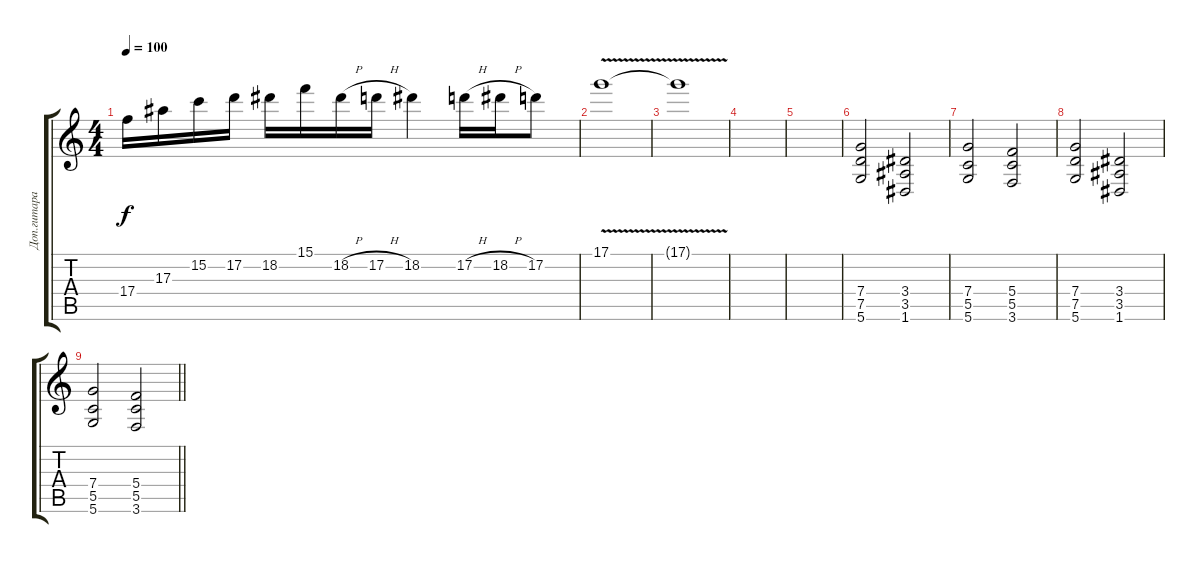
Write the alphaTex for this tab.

\track ("Доп.гитара" "Доп.гитара") {instrument distortionguitar}
\staff {score tabs}
\tuning (D4 A3 F3 C3 G2 D2) {hide}
\ts (4 4)
\tempo 100
\clef g2
\ks c
17.4.16{dy f} 17.3.16 15.2.16 17.2.16 18.2.16 15.1.16 18.2{h}.16 17.2{h}.16 18.2.4 17.2{h}.16 18.2{h}.16 17.2.8 |
17.1{v}.1{volume 0} |
17.1{t}.1 |
|
|
(7.4 7.5 5.6).2{volume 16 balance 8} (3.4 3.5 1.6).2 |
(7.4 5.5 5.6).2 (5.4 5.5 3.6).2 |
(7.4 7.5 5.6).2 (3.4 3.5 1.6).2 |
\barLineRight lightlight
(7.4 5.5 5.6).2 (5.4 5.5 3.6).2
